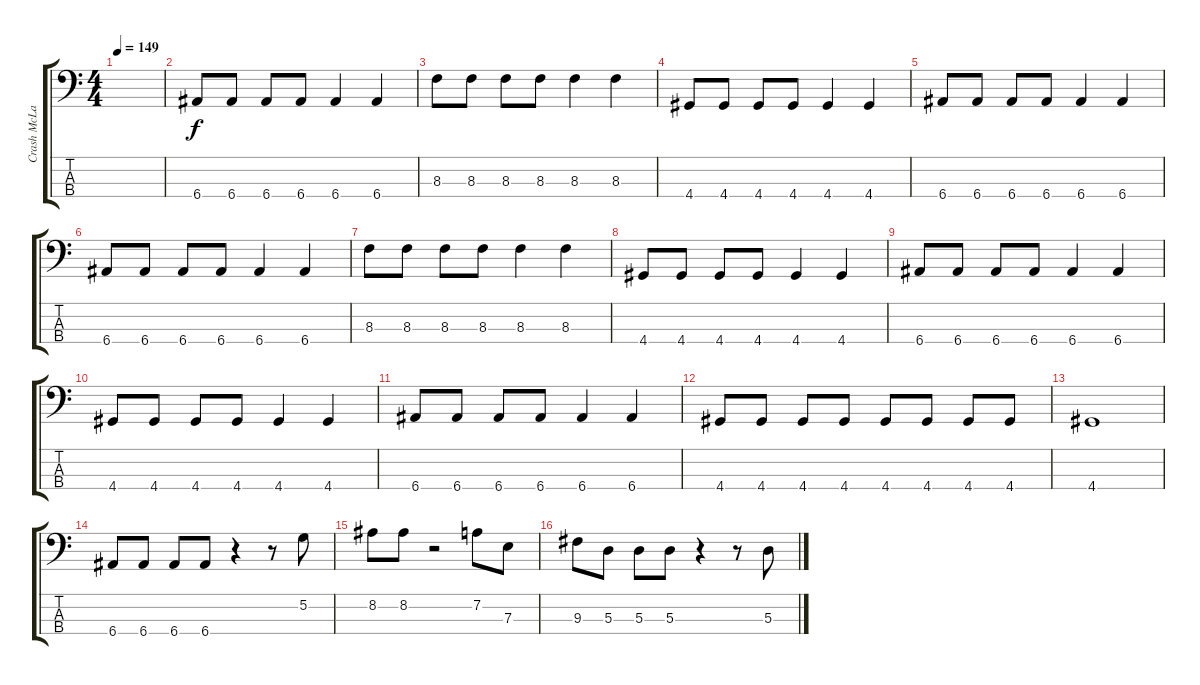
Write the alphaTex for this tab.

\track ("Crash McLarson" "Crash McLa") {instrument electricbassfinger}
\staff {score tabs}
\tuning (G2 D2 A1 E1) {hide}
\ts (4 4)
\tempo 149
\clef f4
\ks c
|
6.4.8 6.4.8 6.4.8 6.4.8 6.4.4 6.4.4 |
8.3.8 8.3.8 8.3.8 8.3.8 8.3.4 8.3.4 |
4.4.8 4.4.8 4.4.8 4.4.8 4.4.4 4.4.4 |
6.4.8 6.4.8 6.4.8 6.4.8 6.4.4 6.4.4 |
6.4.8 6.4.8 6.4.8 6.4.8 6.4.4 6.4.4 |
8.3.8 8.3.8 8.3.8 8.3.8 8.3.4 8.3.4 |
4.4.8 4.4.8 4.4.8 4.4.8 4.4.4 4.4.4 |
6.4.8 6.4.8 6.4.8 6.4.8 6.4.4 6.4.4 |
4.4.8 4.4.8 4.4.8 4.4.8 4.4.4 4.4.4 |
6.4.8 6.4.8 6.4.8 6.4.8 6.4.4 6.4.4 |
4.4.8 4.4.8 4.4.8 4.4.8 4.4.8 4.4.8 4.4.8 4.4.8 |
4.4.1 |
6.4.8 6.4.8 6.4.8 6.4.8 r.4 r.8 5.2.8 |
8.2.8 8.2.8 r.2 7.2.8 7.3.8 |
9.3.8 5.3.8 5.3.8 5.3.8 r.4 r.8 5.3.8
